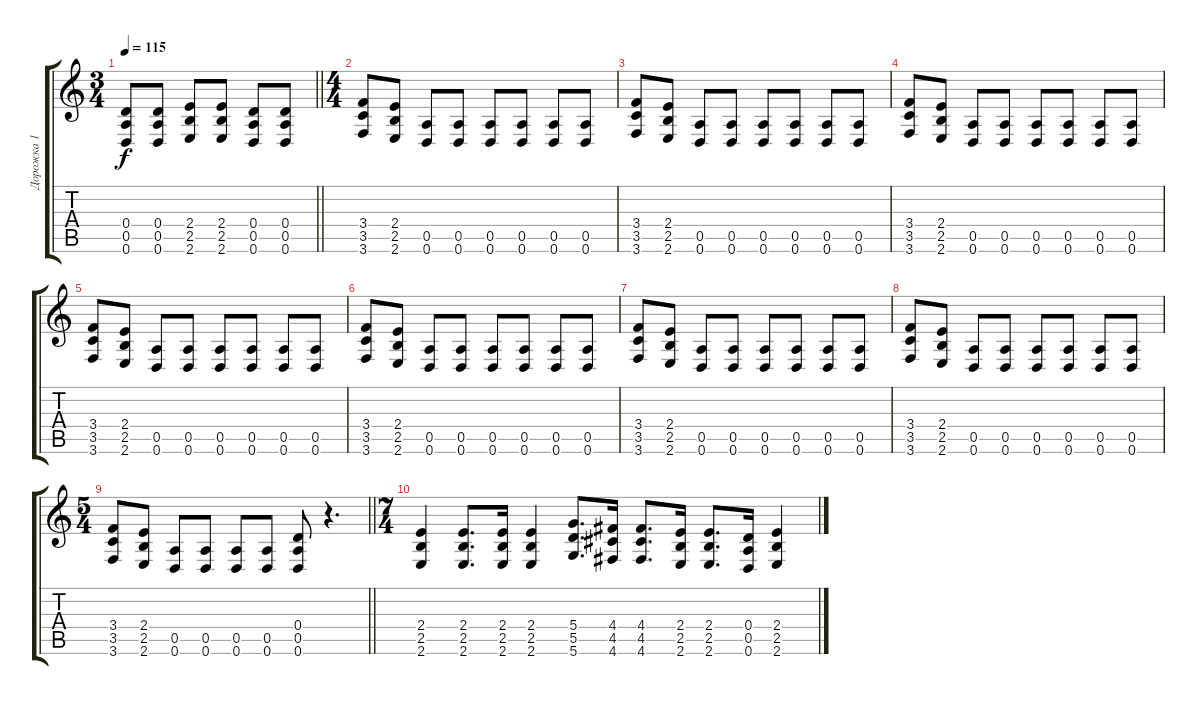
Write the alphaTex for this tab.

\track ("Дорожка 1" "Дорожка 1") {instrument distortionguitar}
\staff {score tabs}
\tuning (D4 A3 F3 D3 A2 D2) {hide}
\ts (3 4)
\tempo 115
\clef g2
\barLineRight lightlight
\ks c
(0.4 0.5 0.6).8{dy f} (0.4 0.5 0.6).8 (2.4 2.5 2.6).8 (2.4 2.5 2.6).8 (0.4 0.5 0.6).8 (0.4 0.5 0.6).8 |
\ts (4 4)
(3.4 3.5 3.6).8 (2.4 2.5 2.6).8 (0.5 0.6).8 (0.5 0.6).8 (0.5 0.6).8 (0.5 0.6).8 (0.5 0.6).8 (0.5 0.6).8 |
(3.4 3.5 3.6).8 (2.4 2.5 2.6).8 (0.5 0.6).8 (0.5 0.6).8 (0.5 0.6).8 (0.5 0.6).8 (0.5 0.6).8 (0.5 0.6).8 |
(3.4 3.5 3.6).8 (2.4 2.5 2.6).8 (0.5 0.6).8 (0.5 0.6).8 (0.5 0.6).8 (0.5 0.6).8 (0.5 0.6).8 (0.5 0.6).8 |
(3.4 3.5 3.6).8 (2.4 2.5 2.6).8 (0.5 0.6).8 (0.5 0.6).8 (0.5 0.6).8 (0.5 0.6).8 (0.5 0.6).8 (0.5 0.6).8 |
(3.4 3.5 3.6).8 (2.4 2.5 2.6).8 (0.5 0.6).8 (0.5 0.6).8 (0.5 0.6).8 (0.5 0.6).8 (0.5 0.6).8 (0.5 0.6).8 |
(3.4 3.5 3.6).8 (2.4 2.5 2.6).8 (0.5 0.6).8 (0.5 0.6).8 (0.5 0.6).8 (0.5 0.6).8 (0.5 0.6).8 (0.5 0.6).8 |
(3.4 3.5 3.6).8 (2.4 2.5 2.6).8 (0.5 0.6).8 (0.5 0.6).8 (0.5 0.6).8 (0.5 0.6).8 (0.5 0.6).8 (0.5 0.6).8 |
\ts (5 4)
\barLineRight lightlight
(3.4 3.5 3.6).8 (2.4 2.5 2.6).8 (0.5 0.6).8 (0.5 0.6).8 (0.5 0.6).8 (0.5 0.6).8 (0.4 0.5 0.6).8 r.4{d} |
\ts (7 4)
(2.4 2.5 2.6).4 (2.4 2.5 2.6).8{d} (2.4 2.5 2.6).16 (2.4 2.5 2.6).4 (5.4 5.5 5.6).8{d} (4.4 4.5 4.6).16 (4.4 4.5 4.6).8{d} (2.4 2.5 2.6).16 (2.4 2.5 2.6).8{d} (0.4 0.5 0.6).16 (2.4 2.5 2.6).4
